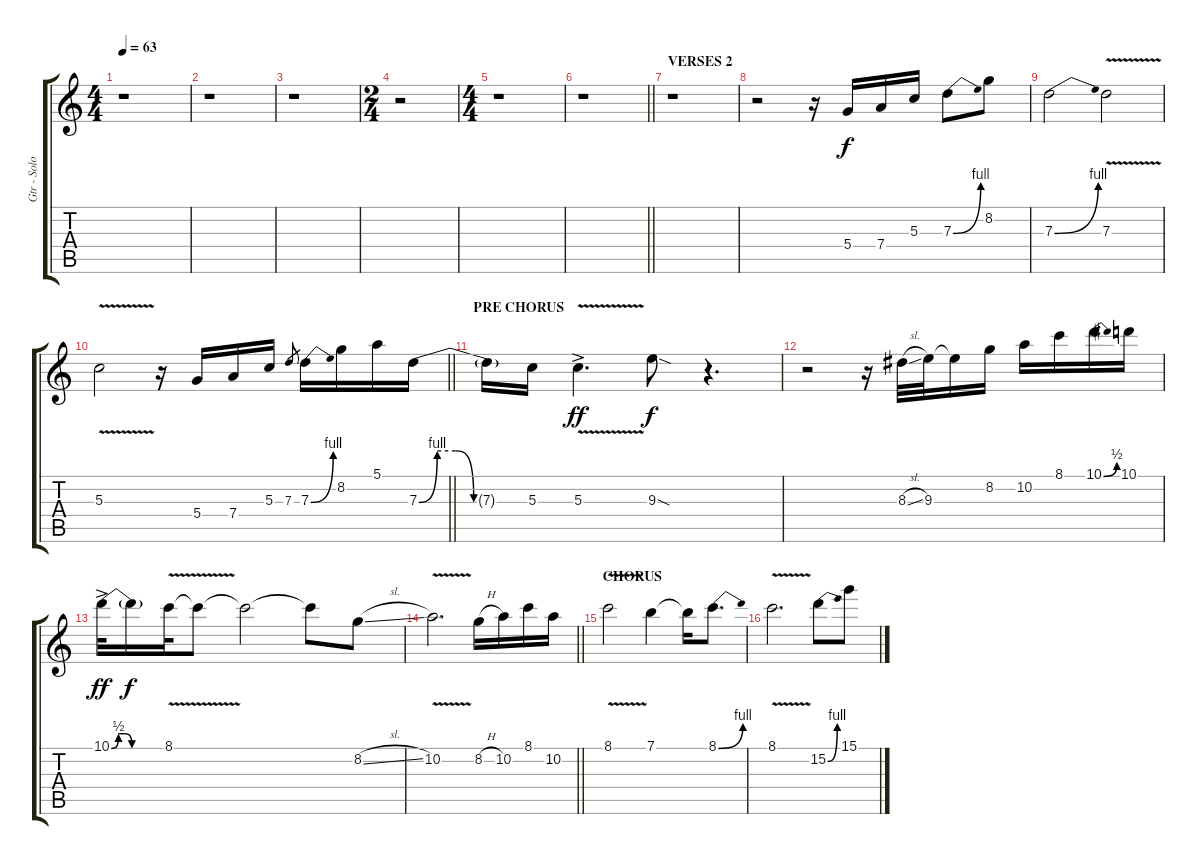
\track ("Gtr - Solo" "Gtr - Solo") {instrument overdrivenguitar}
\staff {score tabs}
\tuning (E4 B3 G3 D3 A2 E2) {hide}
\ts (4 4)
\tempo 63
\clef g2
\ks c
r.1{dy f} |
r.1 |
r.1 |
\ts (2 4)
r.2 |
\ts (4 4)
r.1 |
\barLineRight lightlight
r.1 |
\section ("" "VERSES 2")
r.1 |
r.2 r.16 5.4.16 7.4.16 5.3.16 7.3{be (bend 0 0 60 4)}.8 8.2.8 |
7.3{be (bend 0 0 60 4)}.2 7.3{v}.2 |
\barLineRight lightlight
5.3{v}.2 r.16 5.4.16 7.4.16 5.3.16 7.3.8{gr} 7.3{be (bend 0 0 60 4)}.16 8.2.16 5.1.16 7.3{be (custom 0 0 10 4 20 4 30 0 60 0)}.16 |
\section ("" "PRE CHORUS")
7.3{t}.16 5.3.16 5.3{v ac}.4{d dy ff} 9.3{sod}.8{dy f} r.4{d} |
r.2 r.16 8.3{sl}.32 9.3.32 9.3{t}.16 8.2.16 10.2.16 8.1.16 10.1{be (bend 0 0 60 2)}.16 10.1.16 |
10.1{be (custom 0 0 8 2 15 2 23 0 60 0) ac}.32{dy ff} 10.1{t}.16{dy f} 8.1{v}.32 8.1{t}.8 8.1{t}.2 8.1{t}.8 8.2{sl}.8 |
\barLineRight lightlight
10.2{v}.2{d} 8.2{h}.16 10.2.16 8.1.16 10.2.16 |
\section ("" "CHORUS")
8.1{v}.2 7.1.4 7.1{t}.16 8.1{be (bend 0 0 60 4)}.8{d} |
8.1{v}.2{d} 15.2{be (bend 0 0 60 4)}.8 15.1.8
